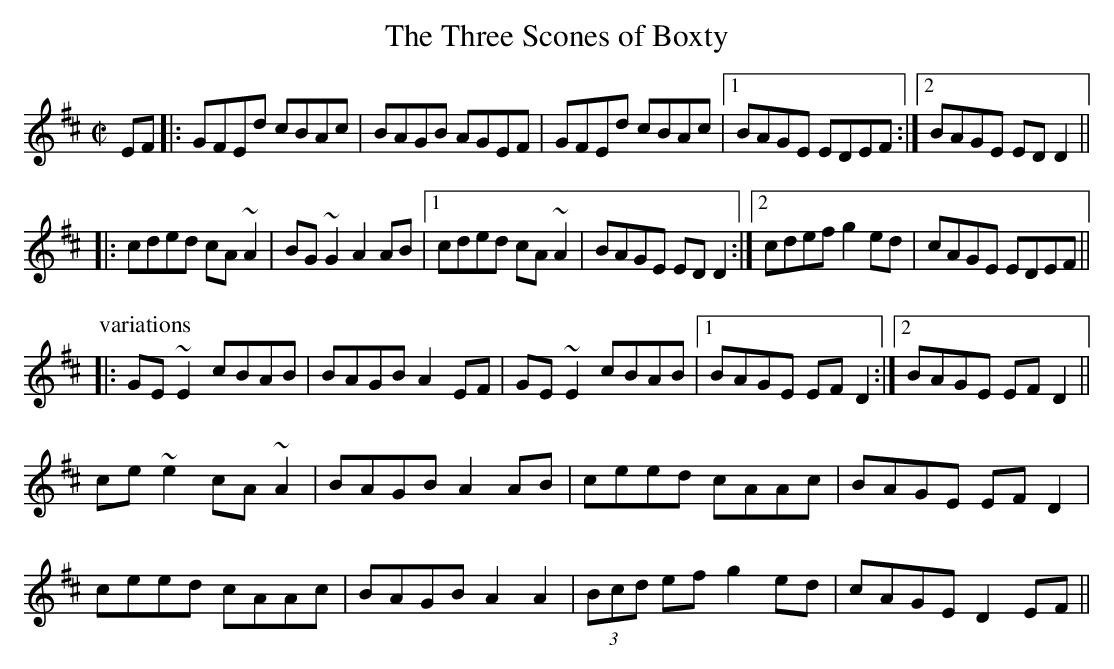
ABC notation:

X:1
T:Three Scones of Boxty, The
M:C|
K:Amix
EF |: GFEd cBAc | BAGB AGEF | GFEd cBAc |1 BAGE EDEF :|2 BAGE EDD2 ||
 |: cded cA~A2 | BG~G2 A2AB |1 cded cA~A2 | BAGE EDD2 :|2 cdef g2ed | cAGE EDEF ||
P:variations
|: GE~E2 cBAB | BAGB A2EF | GE~E2 cBAB |1 BAGE EFD2 :|2 BAGE EFD2 ||
ce~e2 cA~A2 | BAGB A2AB | ceed cAAc | BAGE EFD2 |
ceed cAAc | BAGB A2A2 | (3Bcd ef g2ed | cAGE D2EF ||
